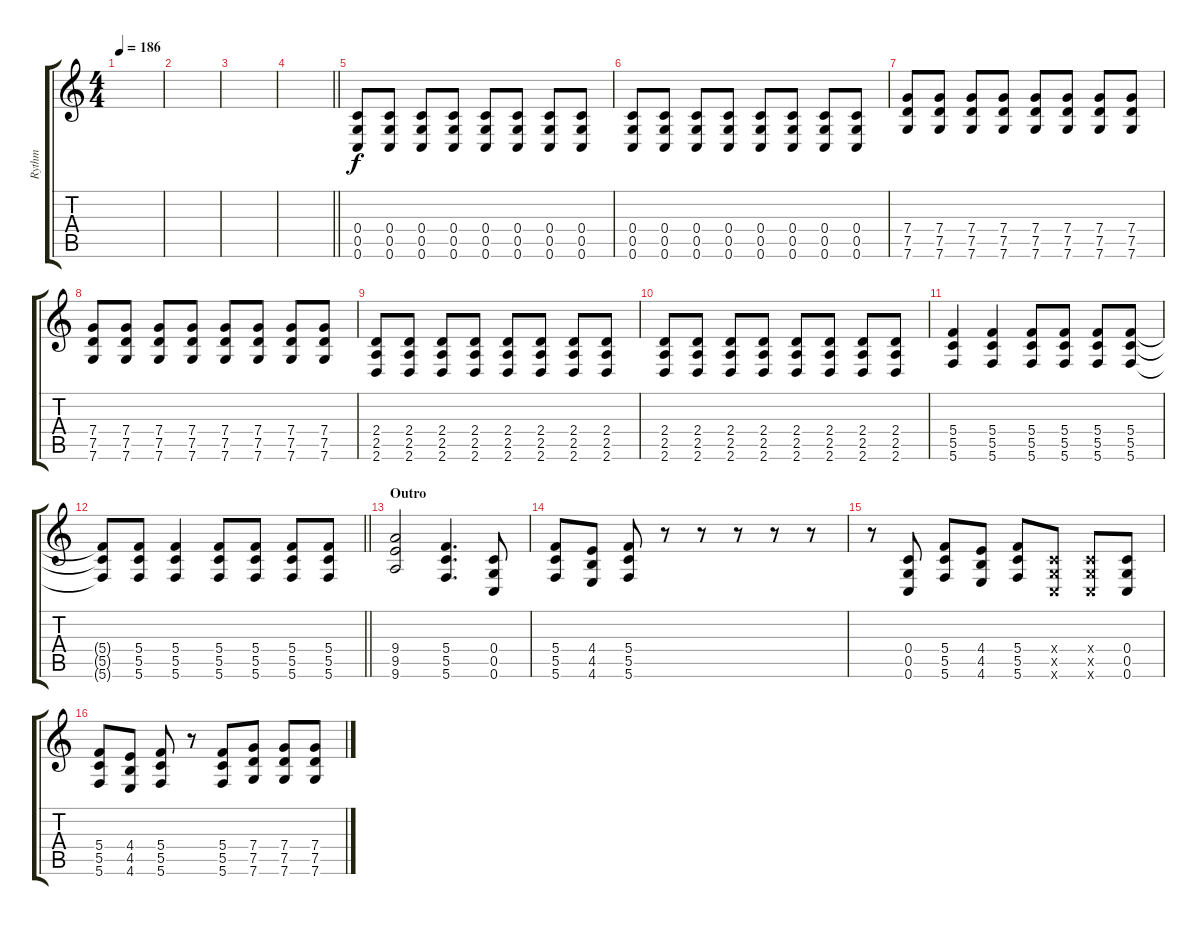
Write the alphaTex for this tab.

\track ("Rythm" "Rythm") {instrument overdrivenguitar}
\staff {score tabs}
\tuning (D4 A3 F3 C3 G2 C2) {hide}
\ts (4 4)
\tempo 186
\clef g2
\ks c
|
|
|
\barLineRight lightlight
|
(0.4 0.5 0.6).8 (0.4 0.5 0.6).8 (0.4 0.5 0.6).8 (0.4 0.5 0.6).8 (0.4 0.5 0.6).8 (0.4 0.5 0.6).8 (0.4 0.5 0.6).8 (0.4 0.5 0.6).8 |
(0.4 0.5 0.6).8 (0.4 0.5 0.6).8 (0.4 0.5 0.6).8 (0.4 0.5 0.6).8 (0.4 0.5 0.6).8 (0.4 0.5 0.6).8 (0.4 0.5 0.6).8 (0.4 0.5 0.6).8 |
(7.4 7.5 7.6).8 (7.4 7.5 7.6).8 (7.4 7.5 7.6).8 (7.4 7.5 7.6).8 (7.4 7.5 7.6).8 (7.4 7.5 7.6).8 (7.4 7.5 7.6).8 (7.4 7.5 7.6).8 |
(7.4 7.5 7.6).8 (7.4 7.5 7.6).8 (7.4 7.5 7.6).8 (7.4 7.5 7.6).8 (7.4 7.5 7.6).8 (7.4 7.5 7.6).8 (7.4 7.5 7.6).8 (7.4 7.5 7.6).8 |
(2.4 2.5 2.6).8 (2.4 2.5 2.6).8 (2.4 2.5 2.6).8 (2.4 2.5 2.6).8 (2.4 2.5 2.6).8 (2.4 2.5 2.6).8 (2.4 2.5 2.6).8 (2.4 2.5 2.6).8 |
(2.4 2.5 2.6).8 (2.4 2.5 2.6).8 (2.4 2.5 2.6).8 (2.4 2.5 2.6).8 (2.4 2.5 2.6).8 (2.4 2.5 2.6).8 (2.4 2.5 2.6).8 (2.4 2.5 2.6).8 |
(5.4 5.5 5.6).4 (5.4 5.5 5.6).4 (5.4 5.5 5.6).8 (5.4 5.5 5.6).8 (5.4 5.5 5.6).8 (5.4 5.5 5.6).8 |
\barLineRight lightlight
(5.4{t} 5.5{t} 5.6{t}).8 (5.4 5.5 5.6).8 (5.4 5.5 5.6).4 (5.4 5.5 5.6).8 (5.4 5.5 5.6).8 (5.4 5.5 5.6).8 (5.4 5.5 5.6).8 |
\section ("" "Outro")
(9.4 9.5 9.6).2 (5.4 5.5 5.6).4{d} (0.4 0.5 0.6).8 |
(5.4 5.5 5.6).8 (4.4 4.5 4.6).8 (5.4 5.5 5.6).8 r.8 r.8 r.8 r.8 r.8 |
r.8 (0.4 0.5 0.6).8 (5.4 5.5 5.6).8 (4.4 4.5 4.6).8 (5.4 5.5 5.6).8 (0.4{x} 0.5{x} 0.6{x}).8 (0.4{x} 0.5{x} 0.6{x}).8 (0.4 0.5 0.6).8 |
(5.4 5.5 5.6).8 (4.4 4.5 4.6).8 (5.4 5.5 5.6).8 r.8 (5.4 5.5 5.6).8 (7.4 7.5 7.6).8 (7.4 7.5 7.6).8 (7.4 7.5 7.6).8
